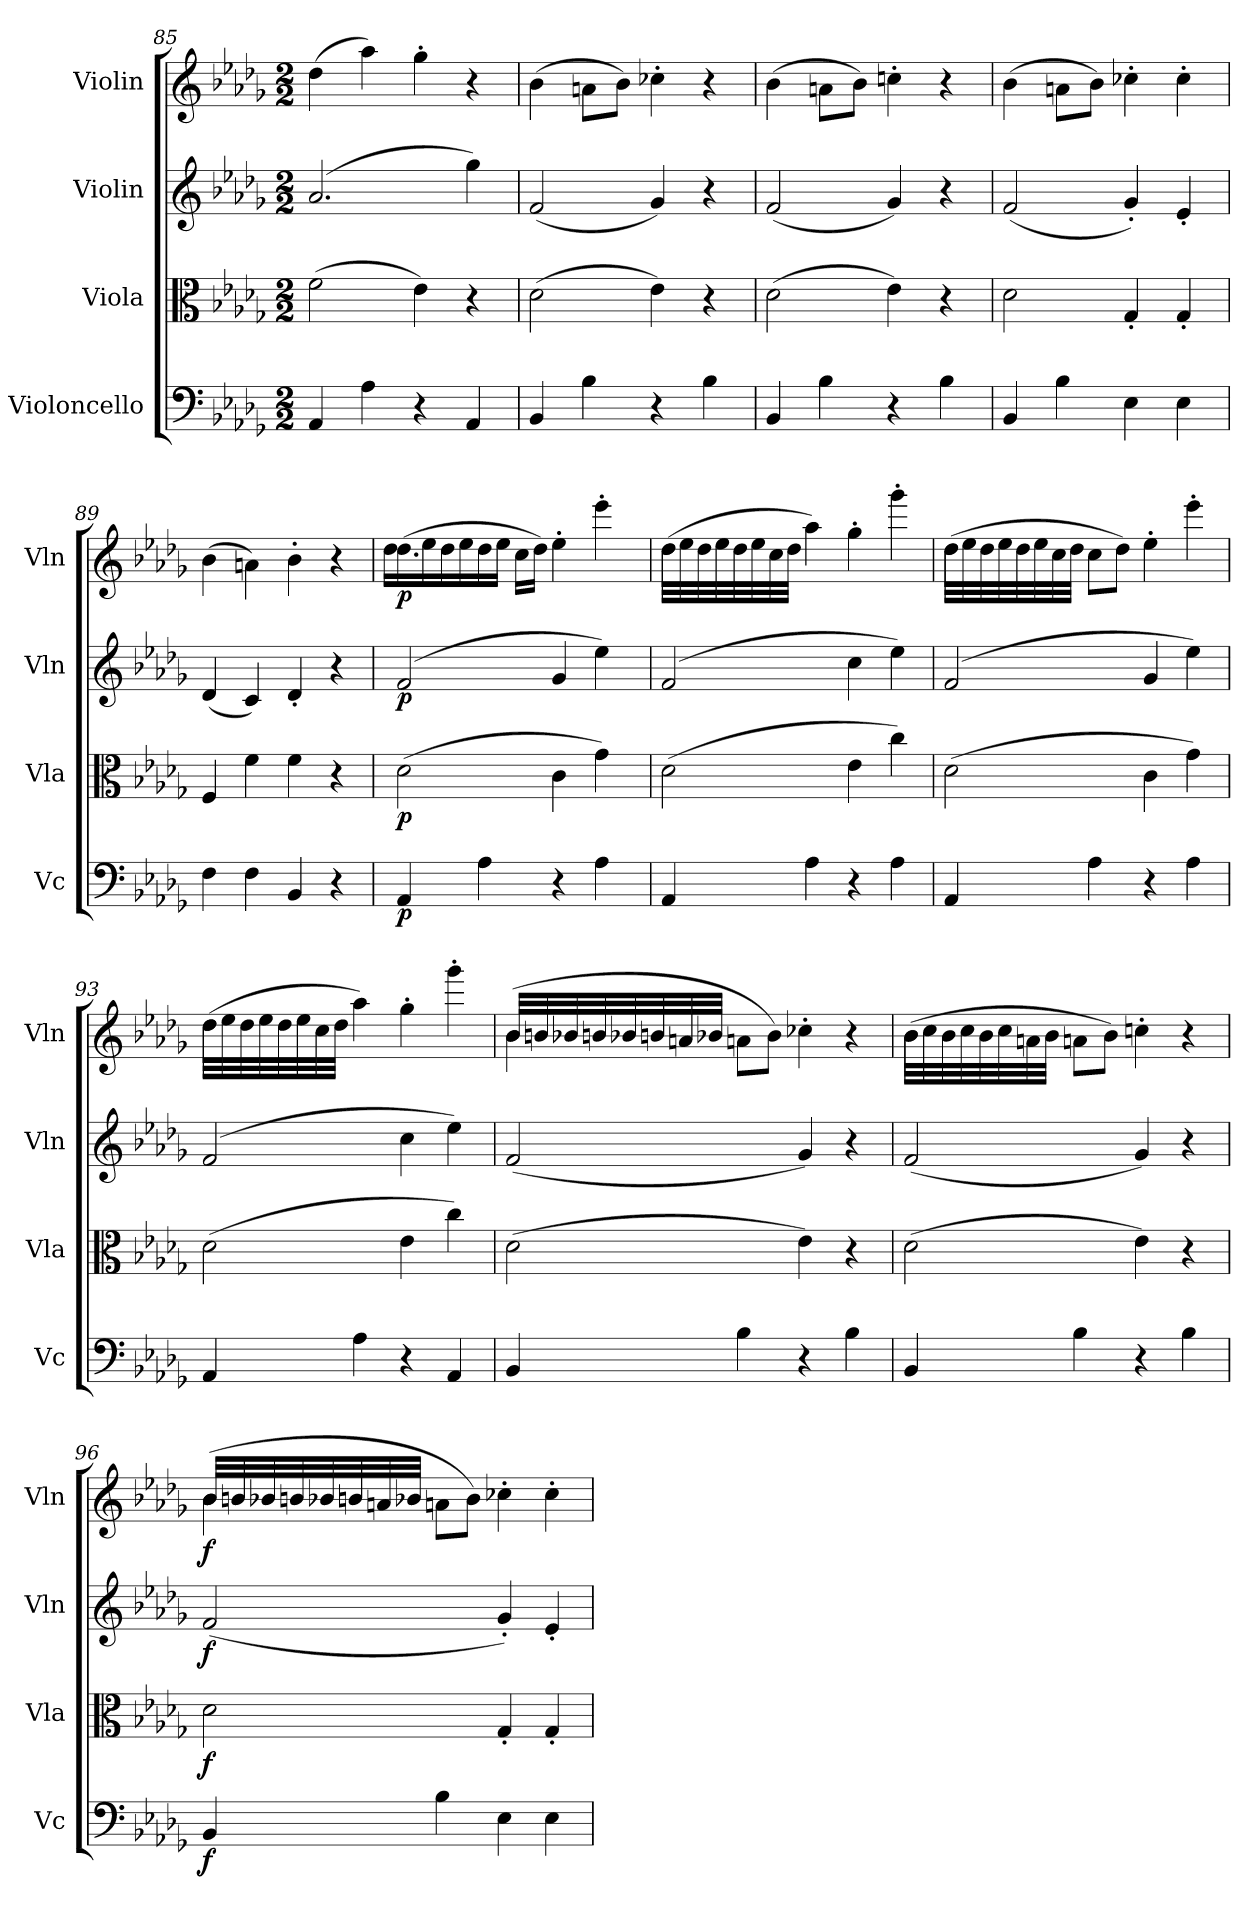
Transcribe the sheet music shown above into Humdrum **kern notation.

**kern	**dynam	**kern	**dynam	**kern	**dynam	**kern	**dynam
*part4	*part4	*part3	*part3	*part2	*part2	*part1	*part1
*staff4	*staff4	*staff3	*staff3	*staff2	*staff2	*staff1	*staff1
*I"Violoncello	*	*I"Viola	*	*I"Violin	*	*I"Violin	*
*I'Vc	*	*I'Vla	*	*I'Vln	*	*I'Vln	*
*clefF4	*	*clefC3	*	*clefG2	*	*clefG2	*
*k[b-e-a-d-g-]	*	*k[b-e-a-d-g-]	*	*k[b-e-a-d-g-]	*	*k[b-e-a-d-g-]	*
*M2/2	*	*M2/2	*	*M2/2	*	*M2/2	*
=85	=85	=85	=85	=85	=85	=85	=85
4AA-/	.	(2f\	.	(2.a-/	.	(4dd-\	.
4A-\	.	.	.	.	.	4aa-\)	.
4r	.	4e-\)	.	.	.	4gg-'\	.
4AA-/	.	4r	.	4gg-\)	.	4r	.
=86	=86	=86	=86	=86	=86	=86	=86
4BB-/	.	(2d-\	.	(2f/	.	(4b-\	.
4B-\	.	.	.	.	.	8an\L	.
.	.	.	.	.	.	8b-\J)	.
4r	.	4e-\)	.	4g-/)	.	4cc-X'\	.
4B-\	.	4r	.	4r	.	4r	.
=87	=87	=87	=87	=87	=87	=87	=87
4BB-/	.	(2d-\	.	(2f/	.	(4b-\	.
4B-\	.	.	.	.	.	8an\L	.
.	.	.	.	.	.	8b-\J)	.
4r	.	4e-\)	.	4g-/)	.	4ccn'\	.
4B-\	.	4r	.	4r	.	4r	.
=88	=88	=88	=88	=88	=88	=88	=88
4BB-/	.	2d-\	.	(2f/	.	(4b-\	.
4B-\	.	.	.	.	.	8an\L	.
.	.	.	.	.	.	8b-\J)	.
4E-\	.	4G-'/	.	4g-'/)	.	4cc-X'\	.
4E-\	.	4G-'/	.	4e-'/	.	4cc-'\	.
=89	=89	=89	=89	=89	=89	=89	=89
4F\	.	4F/	.	(4d-/	.	(4b-\	.
4F\	.	4f\	.	4c/)	.	4an\)	.
4BB-/	.	4f\	.	4d-'/	.	4b-'\	.
4r	.	4r	.	4r	.	4r	.
=90	=90	=90	=90	=90	=90	=90	=90
*	*	*	*	*	*	*^	*
4AA-/	p	(2d-\	p	(2f/	p	(4.dd-\	16dd-\LL	p
.	.	.	.	.	.	.	16ee-\	.
.	.	.	.	.	.	.	16dd-\	.
.	.	.	.	.	.	.	16ee-\	.
4A-\	.	.	.	.	.	.	16dd-\	.
.	.	.	.	.	.	.	16ee-\JJ	.
.	.	.	.	.	.	16cc\LL	2ryy	.
.	.	.	.	.	.	16dd-\JJ)	.	.
4r	.	4c\	.	4g-/	.	4ee-'\	.	.
4A-\	.	4g-\)	.	4ee-\)	.	4eee-'\	.	.
.	.	.	.	.	.	.	8ryy	.
=91	=91	=91	=91	=91	=91	=91	=91	=91
4AA-/	.	(2d-\	.	(2f/	.	(4dd-\	32dd-\LLL	.
.	.	.	.	.	.	.	32ee-\	.
.	.	.	.	.	.	.	32dd-\	.
.	.	.	.	.	.	.	32ee-\	.
.	.	.	.	.	.	.	32dd-\	.
.	.	.	.	.	.	.	32ee-\	.
.	.	.	.	.	.	.	32cc\	.
.	.	.	.	.	.	.	32dd-\JJJ	.
4A-\	.	.	.	.	.	4aa-\)	2.ryy	.
4r	.	4e-\	.	4cc\	.	4gg-'\	.	.
4A-\	.	4cc\)	.	4ee-\)	.	4ggg-'\	.	.
=92	=92	=92	=92	=92	=92	=92	=92	=92
4AA-/	.	(2d-\	.	(2f/	.	(4dd-\	32dd-\LLL	.
.	.	.	.	.	.	.	32ee-\	.
.	.	.	.	.	.	.	32dd-\	.
.	.	.	.	.	.	.	32ee-\	.
.	.	.	.	.	.	.	32dd-\	.
.	.	.	.	.	.	.	32ee-\	.
.	.	.	.	.	.	.	32cc\	.
.	.	.	.	.	.	.	32dd-\JJJ	.
4A-\	.	.	.	.	.	8cc\L	2.ryy	.
.	.	.	.	.	.	8dd-\J)	.	.
4r	.	4c\	.	4g-/	.	4ee-'\	.	.
4A-\	.	4g-\)	.	4ee-\)	.	4eee-'\	.	.
=93	=93	=93	=93	=93	=93	=93	=93	=93
4AA-/	.	(2d-\	.	(2f/	.	(4dd-\	32dd-\LLL	.
.	.	.	.	.	.	.	32ee-\	.
.	.	.	.	.	.	.	32dd-\	.
.	.	.	.	.	.	.	32ee-\	.
.	.	.	.	.	.	.	32dd-\	.
.	.	.	.	.	.	.	32ee-\	.
.	.	.	.	.	.	.	32cc\	.
.	.	.	.	.	.	.	32dd-\JJJ	.
4A-\	.	.	.	.	.	4aa-\)	2.ryy	.
4r	.	4e-\	.	4cc\	.	4gg-'\	.	.
4AA-/	.	4cc\)	.	4ee-\)	.	4ggg-'\	.	.
=94	=94	=94	=94	=94	=94	=94	=94	=94
4BB-/	.	(2d-\	.	(2f/	.	(4b-\	32b-/LLL	.
.	.	.	.	.	.	.	32bn/	.
.	.	.	.	.	.	.	32b-X/	.
.	.	.	.	.	.	.	32bn/	.
.	.	.	.	.	.	.	32b-X/	.
.	.	.	.	.	.	.	32bn/	.
.	.	.	.	.	.	.	32an/	.
.	.	.	.	.	.	.	32b-X/JJJ	.
4B-\	.	.	.	.	.	8an\L	2.ryy	.
.	.	.	.	.	.	8b-\J)	.	.
4r	.	4e-\)	.	4g-/)	.	4cc-X'\	.	.
4B-\	.	4r	.	4r	.	4r	.	.
=95	=95	=95	=95	=95	=95	=95	=95	=95
4BB-/	.	(2d-\	.	(2f/	.	(4b-\	32b-\LLL	.
.	.	.	.	.	.	.	32cc\	.
.	.	.	.	.	.	.	32b-\	.
.	.	.	.	.	.	.	32cc\	.
.	.	.	.	.	.	.	32b-\	.
.	.	.	.	.	.	.	32cc\	.
.	.	.	.	.	.	.	32an\	.
.	.	.	.	.	.	.	32b-\JJJ	.
4B-\	.	.	.	.	.	8an\L	2.ryy	.
.	.	.	.	.	.	8b-\J)	.	.
4r	.	4e-\)	.	4g-/)	.	4ccn'\	.	.
4B-\	.	4r	.	4r	.	4r	.	.
=96	=96	=96	=96	=96	=96	=96	=96	=96
4BB-/	f	2d-\	f	(2f/	f	(4b-\	32b-/LLL	f
.	.	.	.	.	.	.	32bn/	.
.	.	.	.	.	.	.	32b-X/	.
.	.	.	.	.	.	.	32bn/	.
.	.	.	.	.	.	.	32b-X/	.
.	.	.	.	.	.	.	32bn/	.
.	.	.	.	.	.	.	32an/	.
.	.	.	.	.	.	.	32b-X/JJJ	.
4B-\	.	.	.	.	.	8an\L	2.ryy	.
.	.	.	.	.	.	8b-\J)	.	.
4E-\	.	4G-'/	.	4g-'/)	.	4cc-X'\	.	.
4E-\	.	4G-'/	.	4e-'/	.	4cc-'\	.	.
*	*	*	*	*	*	*v	*v	*
=	=	=	=	=	=	=	=
*-	*-	*-	*-	*-	*-	*-	*-
